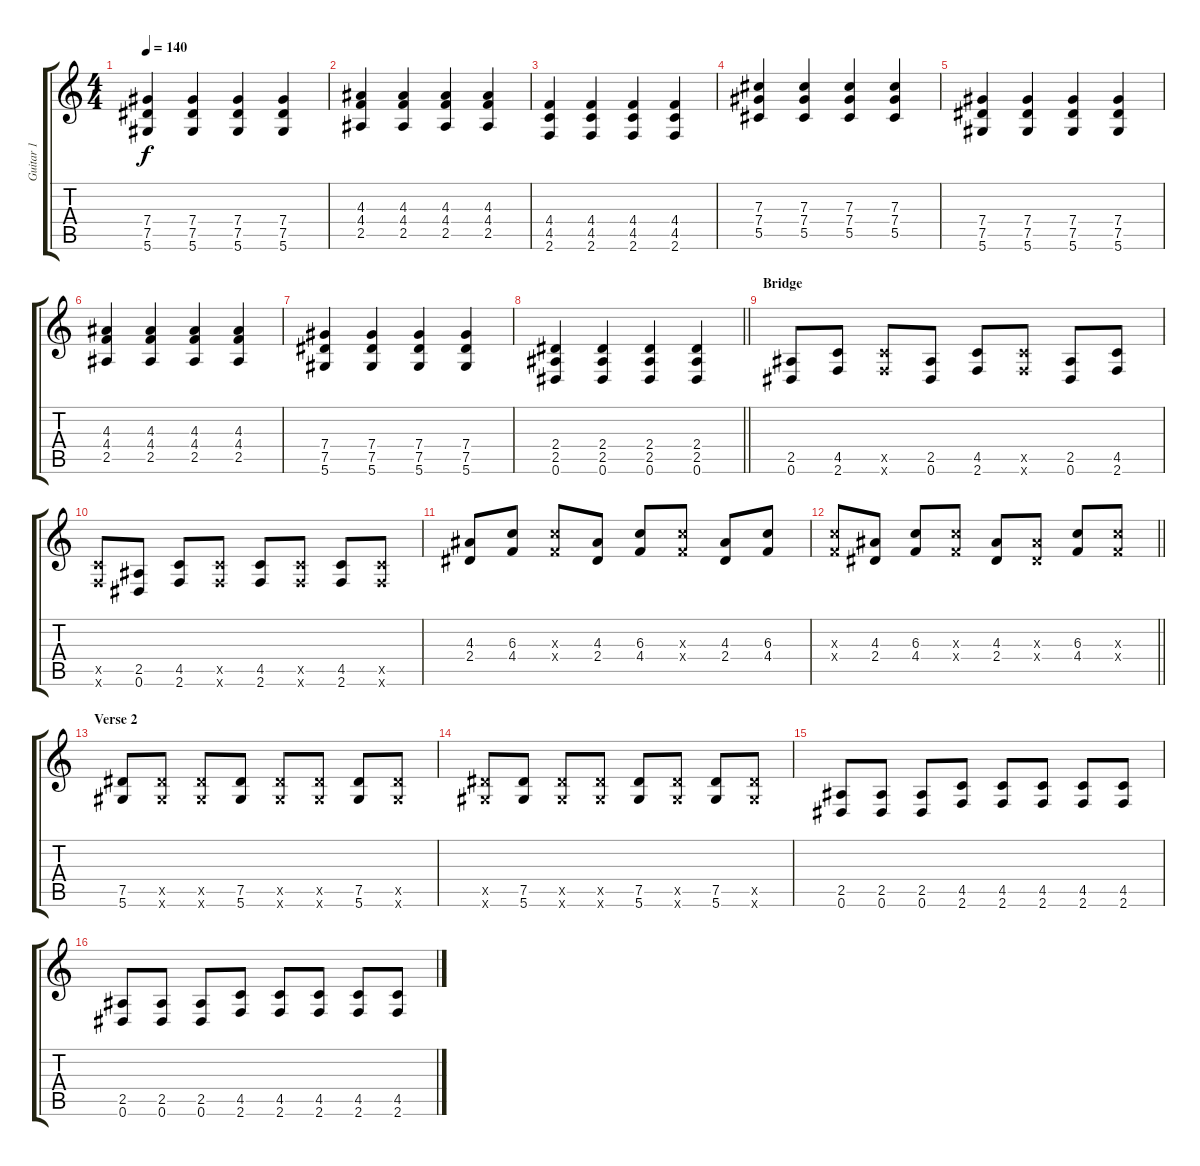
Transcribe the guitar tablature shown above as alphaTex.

\track ("Guitar 1" "Guitar 1") {instrument distortionguitar}
\staff {score tabs}
\tuning (Eb4 Bb3 Gb3 Db3 Ab2 Eb2) {hide}
\ts (4 4)
\tempo 140
\clef g2
\ks c
(7.4 7.5 5.6).4{dy f} (7.4 7.5 5.6).4 (7.4 7.5 5.6).4 (7.4 7.5 5.6).4 |
(4.3 4.4 2.5).4 (4.3 4.4 2.5).4 (4.3 4.4 2.5).4 (4.3 4.4 2.5).4 |
(4.4 4.5 2.6).4 (4.4 4.5 2.6).4 (4.4 4.5 2.6).4 (4.4 4.5 2.6).4 |
(7.3 7.4 5.5).4 (7.3 7.4 5.5).4 (7.3 7.4 5.5).4 (7.3 7.4 5.5).4 |
(7.4 7.5 5.6).4 (7.4 7.5 5.6).4 (7.4 7.5 5.6).4 (7.4 7.5 5.6).4 |
(4.3 4.4 2.5).4 (4.3 4.4 2.5).4 (4.3 4.4 2.5).4 (4.3 4.4 2.5).4 |
(7.4 7.5 5.6).4 (7.4 7.5 5.6).4 (7.4 7.5 5.6).4 (7.4 7.5 5.6).4 |
\barLineRight lightlight
(2.4 2.5 0.6).4 (2.4 2.5 0.6).4 (2.4 2.5 0.6).4 (2.4 2.5 0.6).4 |
\section ("" "Bridge")
(2.5 0.6).8 (4.5 2.6).8 (4.5{x} 2.6{x}).8 (2.5 0.6).8 (4.5 2.6).8 (4.5{x} 2.6{x}).8 (2.5 0.6).8 (4.5 2.6).8 |
(4.5{x} 2.6{x}).8 (2.5 0.6).8 (4.5 2.6).8 (4.5{x} 2.6{x}).8 (4.5 2.6).8 (4.5{x} 2.6{x}).8 (4.5 2.6).8 (4.5{x} 2.6{x}).8 |
(4.3 2.4).8 (6.3 4.4).8 (6.3{x} 4.4{x}).8 (4.3 2.4).8 (6.3 4.4).8 (6.3{x} 4.4{x}).8 (4.3 2.4).8 (6.3 4.4).8 |
\barLineRight lightlight
(6.3{x} 4.4{x}).8 (4.3 2.4).8 (6.3 4.4).8 (6.3{x} 4.4{x}).8 (4.3 2.4).8 (4.3{x} 2.4{x}).8 (6.3 4.4).8 (6.3{x} 4.4{x}).8 |
\section ("" "Verse 2")
(7.5 5.6).8 (7.5{x} 5.6{x}).8 (7.5{x} 5.6{x}).8 (7.5 5.6).8 (7.5{x} 5.6{x}).8 (7.5{x} 5.6{x}).8 (7.5 5.6).8 (7.5{x} 5.6{x}).8 |
(7.5{x} 5.6{x}).8 (7.5 5.6).8 (7.5{x} 5.6{x}).8 (7.5{x} 5.6{x}).8 (7.5 5.6).8 (7.5{x} 5.6{x}).8 (7.5 5.6).8 (7.5{x} 5.6{x}).8 |
(2.5 0.6).8 (2.5 0.6).8 (2.5 0.6).8 (4.5 2.6).8 (4.5 2.6).8 (4.5 2.6).8 (4.5 2.6).8 (4.5 2.6).8 |
(2.5 0.6).8 (2.5 0.6).8 (2.5 0.6).8 (4.5 2.6).8 (4.5 2.6).8 (4.5 2.6).8 (4.5 2.6).8 (4.5 2.6).8
